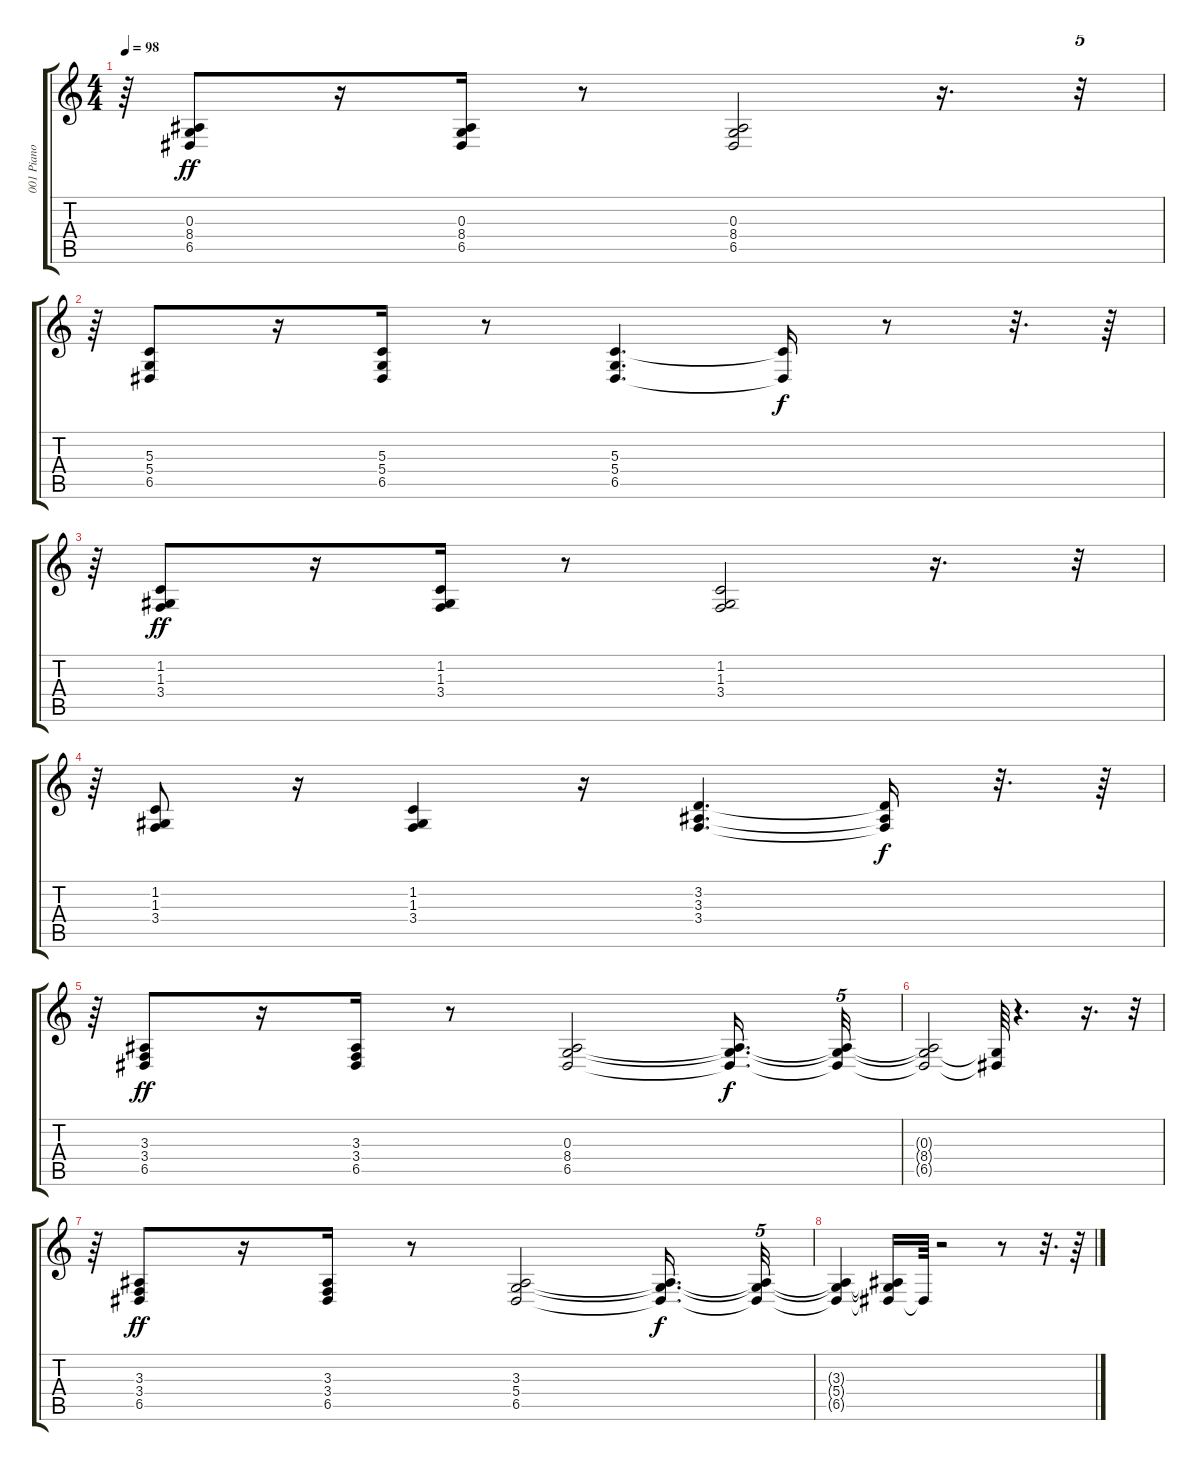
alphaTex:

\track ("001 Piano                               " "001 Piano ") {instrument acousticgrandpiano}
\staff {score tabs}
\tuning (E4 B3 G3 D3 A2 E2) {hide}
\ts (4 4)
\tempo 98
\clef g2
\ks c
r.64{dy f} (0.3 8.4 6.5).8{dy ff} r.16 (0.3 8.4 6.5).16 r.8 (0.3 8.4 6.5).2 r.16{d} r.32{tu (5 4)} |
r.64 (5.3 5.4 6.5).8 r.16 (5.3 5.4 6.5).16 r.8 (5.3 5.4 6.5).4{d} (5.3{t} 6.5{t}).16{dy f} r.8 r.32{d} r.64 |
r.64 (1.2 1.3 3.4).8{dy ff} r.16 (1.2 1.3 3.4).16 r.8 (1.2 1.3 3.4).2 r.16{d} r.32{tu (5 4)} |
r.64 (1.2 1.3 3.4).8 r.16 (1.2 1.3 3.4).4 r.16 (3.2 3.3 3.4).4{d} (3.2{t} 3.3{t} 3.4{t}).16{dy f} r.32{d} r.64 |
r.64 (3.3 3.4 6.5).8{dy ff} r.16 (3.3 3.4 6.5).16 r.8 (0.3 8.4 6.5).2 (0.3{t} 8.4{t} 6.5{t}).16{d dy f} (0.3{t} 8.4{t} 6.5{t}).32{tu (5 4)} |
(0.3{t} 8.4{t} 6.5{t}).2 (0.3{t} 6.5{t}).64 r.4{d} r.16{d} r.32{tu (5 4)} |
r.64 (3.3 3.4 6.5).8{dy ff} r.16 (3.3 3.4 6.5).16 r.8 (3.3 5.4 6.5).2 (3.3{t} 5.4{t} 6.5{t}).16{d dy f} (3.3{t} 5.4{t} 6.5{t}).32{tu (5 4)} |
(3.3{t} 5.4{t} 6.5{t}).4 (3.3{t} 5.4{t} 6.5{t}).16 6.5{t}.64 r.2 r.8 r.32{d} r.64
